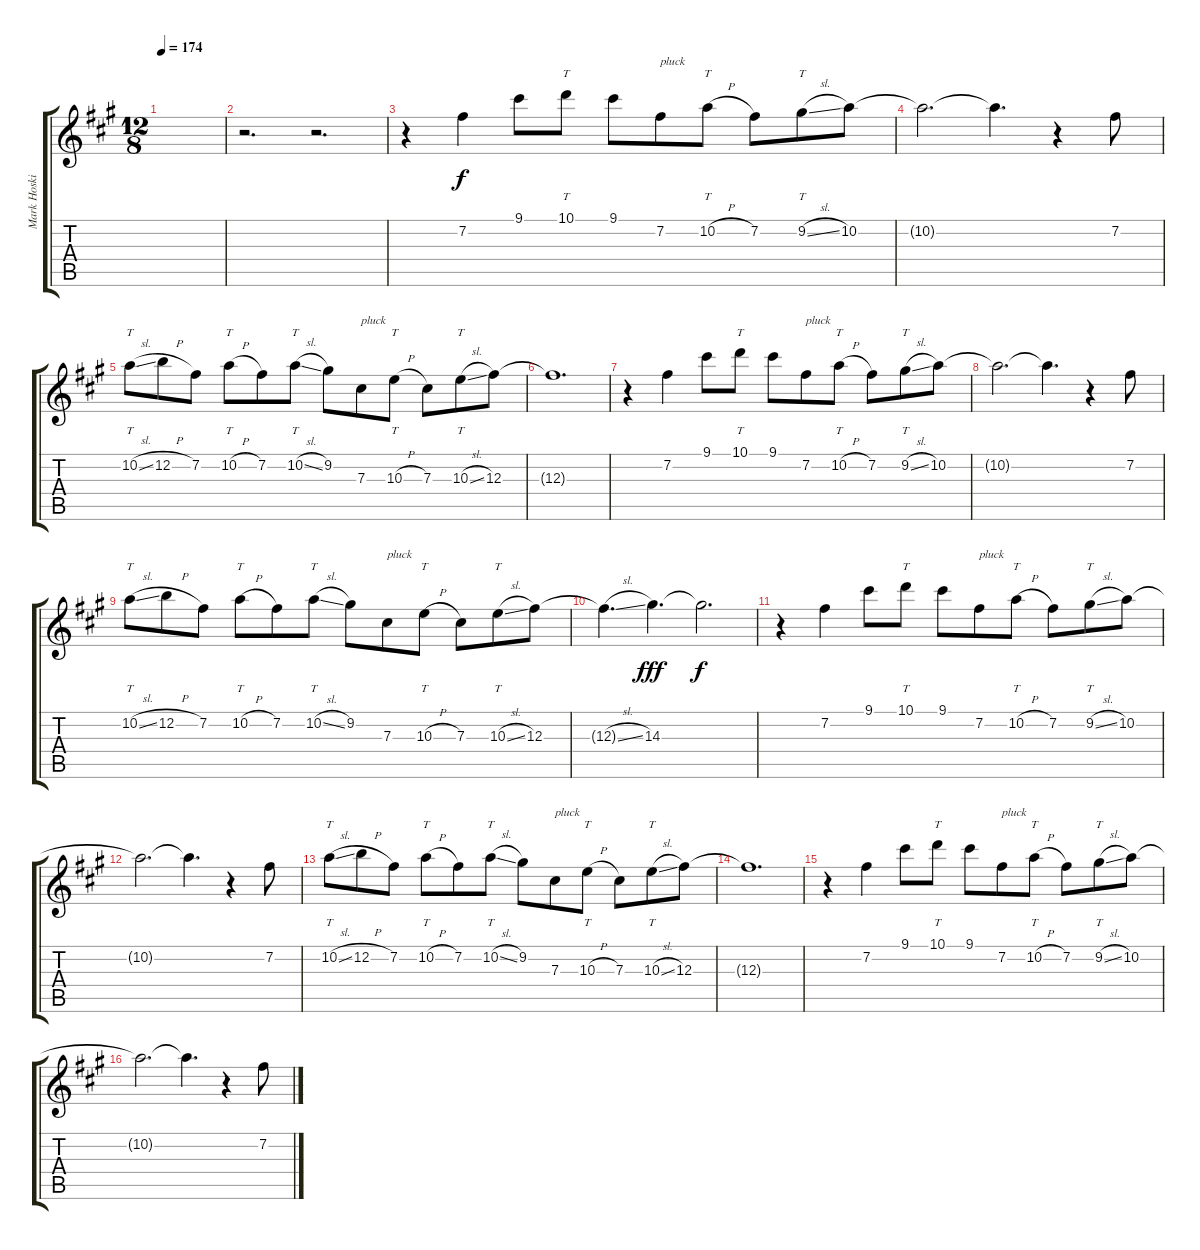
\track ("Mark Hosking (Alt. Karn. Tun.)" "Mark Hoski") {instrument overdrivenguitar}
\staff {score tabs}
\tuning (E4 B3 Gb3 B2 Gb2 B1) {hide}
\ts (12 8)
\tempo 174
\clef g2
\ks a
|
r.2{d} r.2{d} |
r.4 7.2.4 9.1.8 10.1.8{tt} 9.1.8 7.2.8{txt "pluck"} 10.2{h}.8{tt} 7.2.8 9.2{sl}.8{tt} 10.2.8 |
10.2{t}.2{d} 10.2{t}.4{d} r.4 7.2.8 |
10.2{sl}.8{tt} 12.2{h}.8 7.2.8 10.2{h}.8{tt} 7.2.8 10.2{sl}.8{tt} 9.2.8 7.3.8{txt "pluck"} 10.3{h}.8{tt} 7.3.8 10.3{sl}.8{tt} 12.3.8 |
12.3{t}.1{d} |
r.4 7.2.4 9.1.8 10.1.8{tt} 9.1.8 7.2.8{txt "pluck"} 10.2{h}.8{tt} 7.2.8 9.2{sl}.8{tt} 10.2.8 |
10.2{t}.2{d} 10.2{t}.4{d} r.4 7.2.8 |
10.2{sl}.8{tt} 12.2{h}.8 7.2.8 10.2{h}.8{tt} 7.2.8 10.2{sl}.8{tt} 9.2.8 7.3.8{txt "pluck"} 10.3{h}.8{tt} 7.3.8 10.3{sl}.8{tt} 12.3.8 |
12.3{sl t}.4{d} 14.3.4{d dy fff} 14.3{t}.2{d dy f} |
r.4 7.2.4 9.1.8 10.1.8{tt} 9.1.8 7.2.8{txt "pluck"} 10.2{h}.8{tt} 7.2.8 9.2{sl}.8{tt} 10.2.8 |
10.2{t}.2{d} 10.2{t}.4{d} r.4 7.2.8 |
10.2{sl}.8{tt} 12.2{h}.8 7.2.8 10.2{h}.8{tt} 7.2.8 10.2{sl}.8{tt} 9.2.8 7.3.8{txt "pluck"} 10.3{h}.8{tt} 7.3.8 10.3{sl}.8{tt} 12.3.8 |
12.3{t}.1{d} |
r.4 7.2.4 9.1.8 10.1.8{tt} 9.1.8 7.2.8{txt "pluck"} 10.2{h}.8{tt} 7.2.8 9.2{sl}.8{tt} 10.2.8 |
10.2{t}.2{d} 10.2{t}.4{d} r.4 7.2.8
